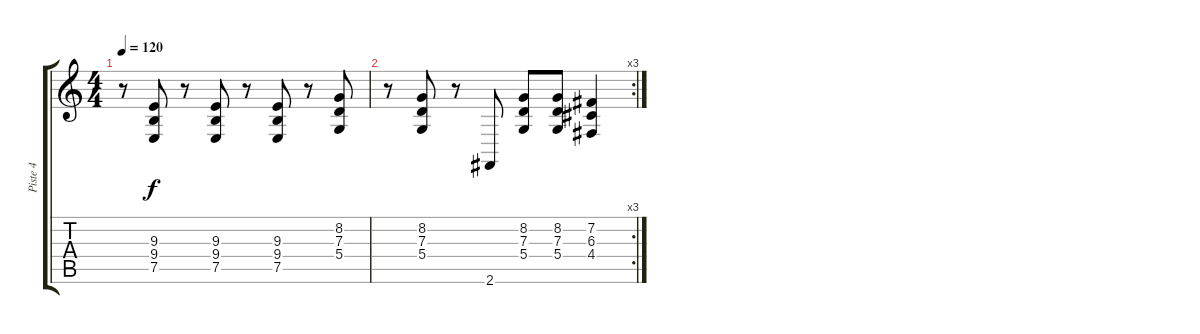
\track ("Piste 4" "Piste 4") {instrument lead2sawtooth}
\staff {score tabs}
\tuning (E4 B3 G3 D3 A2 E2) {hide}
\ts (4 4)
\tempo 120
\clef g2
\ks c
r.8{dy f} (9.3 9.4 7.5).8 r.8 (9.3 9.4 7.5).8 r.8 (9.3 9.4 7.5).8 r.8 (8.2 7.3 5.4).8 |
\rc 3
r.8 (8.2 7.3 5.4).8 r.8 2.6.8 (8.2 7.3 5.4).8 (8.2 7.3 5.4).8 (7.2 6.3 4.4).4
